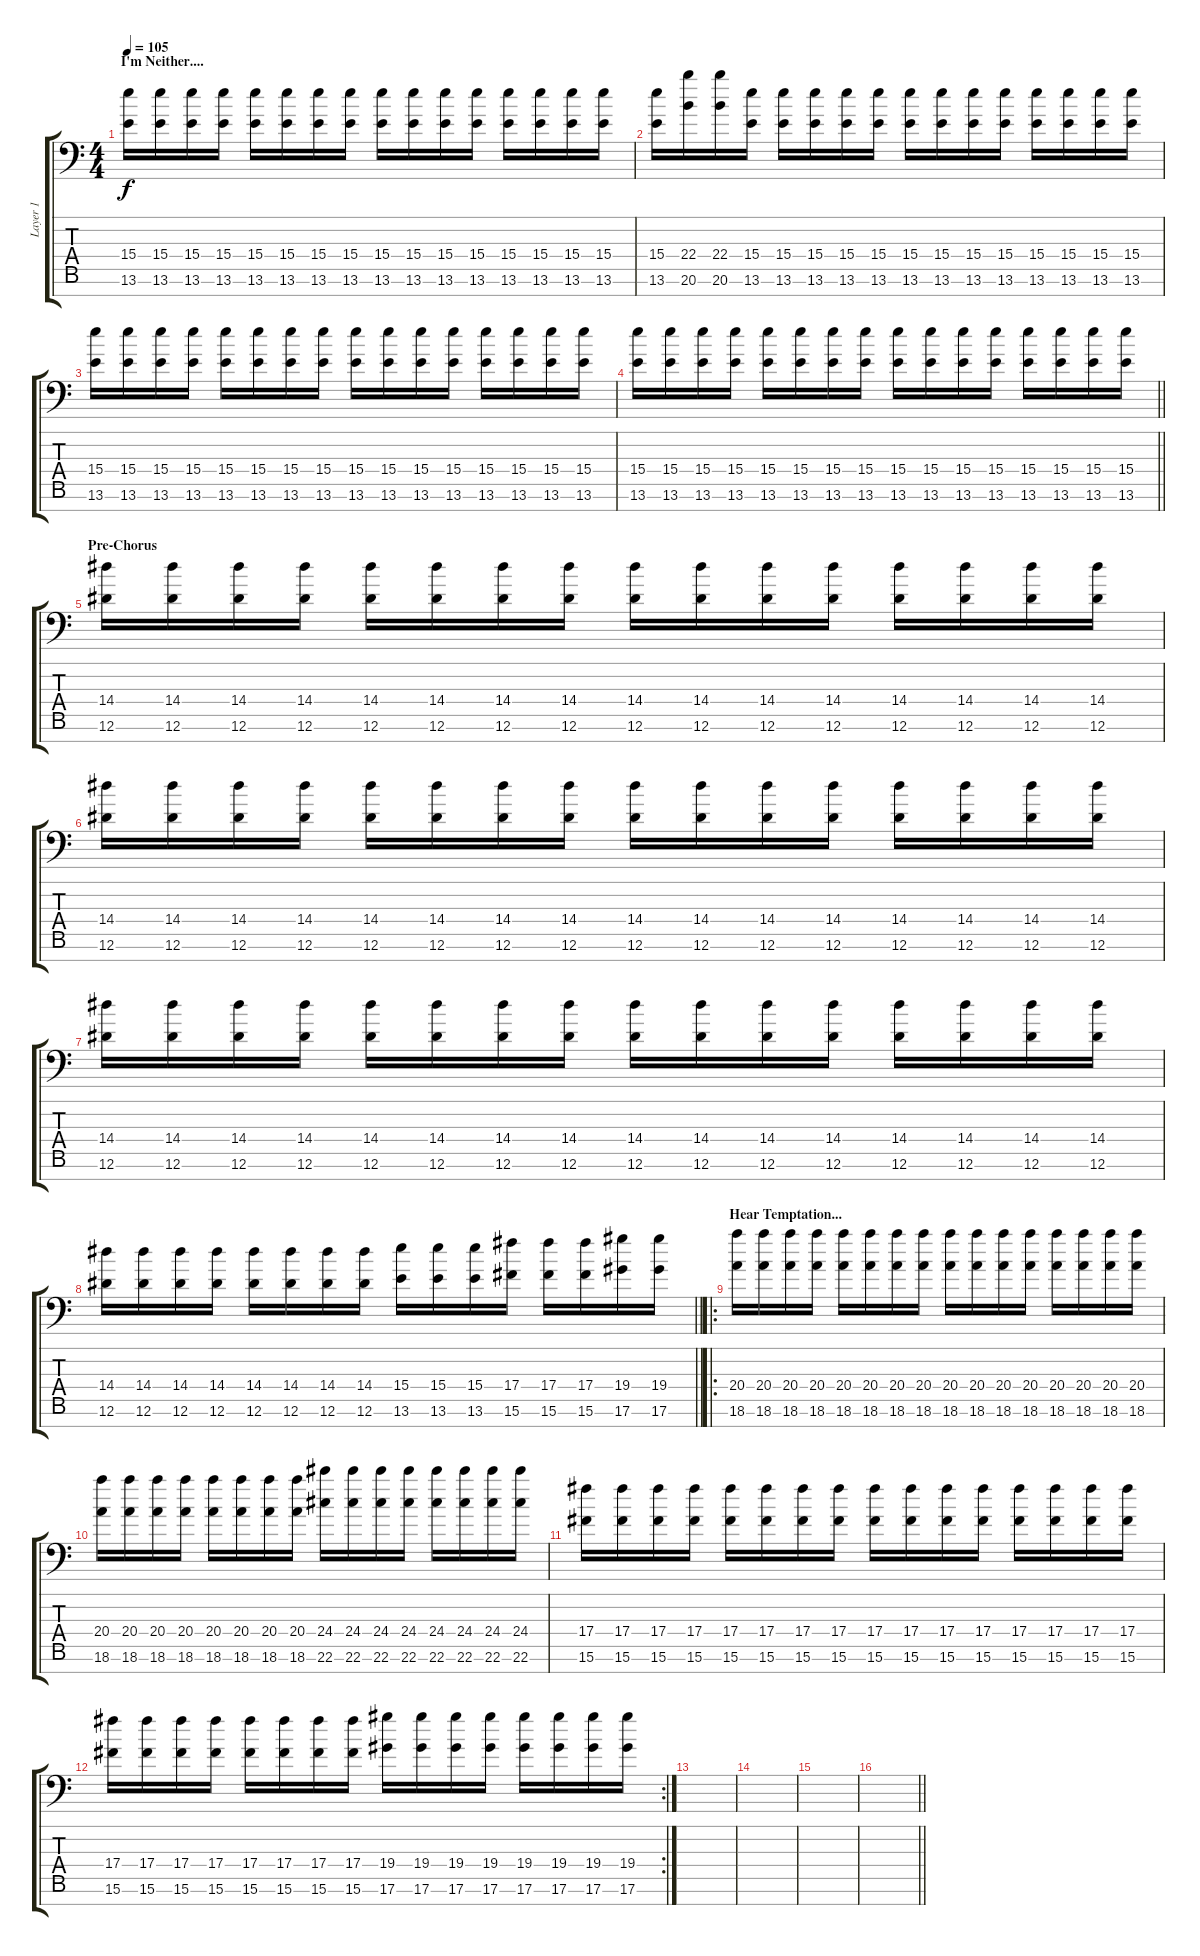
\track ("Layer 1" "Layer 1") {instrument distortionguitar}
\staff {score tabs}
\tuning (Eb4 Bb3 Gb3 Db3 Ab2 Eb2 Ab1) {hide}
\ts (4 4)
\section ("" "I'm Neither....")
\tempo 105
\clef f4
\ks c
(15.4 13.6).16{dy f} (15.4 13.6).16 (15.4 13.6).16 (15.4 13.6).16 (15.4 13.6).16 (15.4 13.6).16 (15.4 13.6).16 (15.4 13.6).16 (15.4 13.6).16 (15.4 13.6).16 (15.4 13.6).16 (15.4 13.6).16 (15.4 13.6).16 (15.4 13.6).16 (15.4 13.6).16 (15.4 13.6).16 |
(15.4 13.6).16 (22.4 20.6).16 (22.4 20.6).16 (15.4 13.6).16 (15.4 13.6).16 (15.4 13.6).16 (15.4 13.6).16 (15.4 13.6).16 (15.4 13.6).16 (15.4 13.6).16 (15.4 13.6).16 (15.4 13.6).16 (15.4 13.6).16 (15.4 13.6).16 (15.4 13.6).16 (15.4 13.6).16 |
(15.4 13.6).16 (15.4 13.6).16 (15.4 13.6).16 (15.4 13.6).16 (15.4 13.6).16 (15.4 13.6).16 (15.4 13.6).16 (15.4 13.6).16 (15.4 13.6).16 (15.4 13.6).16 (15.4 13.6).16 (15.4 13.6).16 (15.4 13.6).16 (15.4 13.6).16 (15.4 13.6).16 (15.4 13.6).16 |
\barLineRight lightlight
(15.4 13.6).16 (15.4 13.6).16 (15.4 13.6).16 (15.4 13.6).16 (15.4 13.6).16 (15.4 13.6).16 (15.4 13.6).16 (15.4 13.6).16 (15.4 13.6).16 (15.4 13.6).16 (15.4 13.6).16 (15.4 13.6).16 (15.4 13.6).16 (15.4 13.6).16 (15.4 13.6).16 (15.4 13.6).16 |
\section ("" "Pre-Chorus")
(14.4 12.6).16 (14.4 12.6).16 (14.4 12.6).16 (14.4 12.6).16 (14.4 12.6).16 (14.4 12.6).16 (14.4 12.6).16 (14.4 12.6).16 (14.4 12.6).16 (14.4 12.6).16 (14.4 12.6).16 (14.4 12.6).16 (14.4 12.6).16 (14.4 12.6).16 (14.4 12.6).16 (14.4 12.6).16 |
(14.4 12.6).16 (14.4 12.6).16 (14.4 12.6).16 (14.4 12.6).16 (14.4 12.6).16 (14.4 12.6).16 (14.4 12.6).16 (14.4 12.6).16 (14.4 12.6).16 (14.4 12.6).16 (14.4 12.6).16 (14.4 12.6).16 (14.4 12.6).16 (14.4 12.6).16 (14.4 12.6).16 (14.4 12.6).16 |
(14.4 12.6).16 (14.4 12.6).16 (14.4 12.6).16 (14.4 12.6).16 (14.4 12.6).16 (14.4 12.6).16 (14.4 12.6).16 (14.4 12.6).16 (14.4 12.6).16 (14.4 12.6).16 (14.4 12.6).16 (14.4 12.6).16 (14.4 12.6).16 (14.4 12.6).16 (14.4 12.6).16 (14.4 12.6).16 |
\barLineRight lightlight
(14.4 12.6).16 (14.4 12.6).16 (14.4 12.6).16 (14.4 12.6).16 (14.4 12.6).16 (14.4 12.6).16 (14.4 12.6).16 (14.4 12.6).16 (15.4 13.6).16 (15.4 13.6).16 (15.4 13.6).16 (17.4 15.6).16 (17.4 15.6).16 (17.4 15.6).16 (19.4 17.6).16 (19.4 17.6).16 |
\ro
\section ("" "Hear Temptation...")
(20.4 18.6).16 (20.4 18.6).16 (20.4 18.6).16 (20.4 18.6).16 (20.4 18.6).16 (20.4 18.6).16 (20.4 18.6).16 (20.4 18.6).16 (20.4 18.6).16 (20.4 18.6).16 (20.4 18.6).16 (20.4 18.6).16 (20.4 18.6).16 (20.4 18.6).16 (20.4 18.6).16 (20.4 18.6).16 |
(20.4 18.6).16 (20.4 18.6).16 (20.4 18.6).16 (20.4 18.6).16 (20.4 18.6).16 (20.4 18.6).16 (20.4 18.6).16 (20.4 18.6).16 (24.4 22.6).16 (24.4 22.6).16 (24.4 22.6).16 (24.4 22.6).16 (24.4 22.6).16 (24.4 22.6).16 (24.4 22.6).16 (24.4 22.6).16 |
(17.4 15.6).16 (17.4 15.6).16 (17.4 15.6).16 (17.4 15.6).16 (17.4 15.6).16 (17.4 15.6).16 (17.4 15.6).16 (17.4 15.6).16 (17.4 15.6).16 (17.4 15.6).16 (17.4 15.6).16 (17.4 15.6).16 (17.4 15.6).16 (17.4 15.6).16 (17.4 15.6).16 (17.4 15.6).16 |
\rc 2
(17.4 15.6).16 (17.4 15.6).16 (17.4 15.6).16 (17.4 15.6).16 (17.4 15.6).16 (17.4 15.6).16 (17.4 15.6).16 (17.4 15.6).16 (19.4 17.6).16 (19.4 17.6).16 (19.4 17.6).16 (19.4 17.6).16 (19.4 17.6).16 (19.4 17.6).16 (19.4 17.6).16 (19.4 17.6).16 |
|
|
|
\barLineRight lightlight
